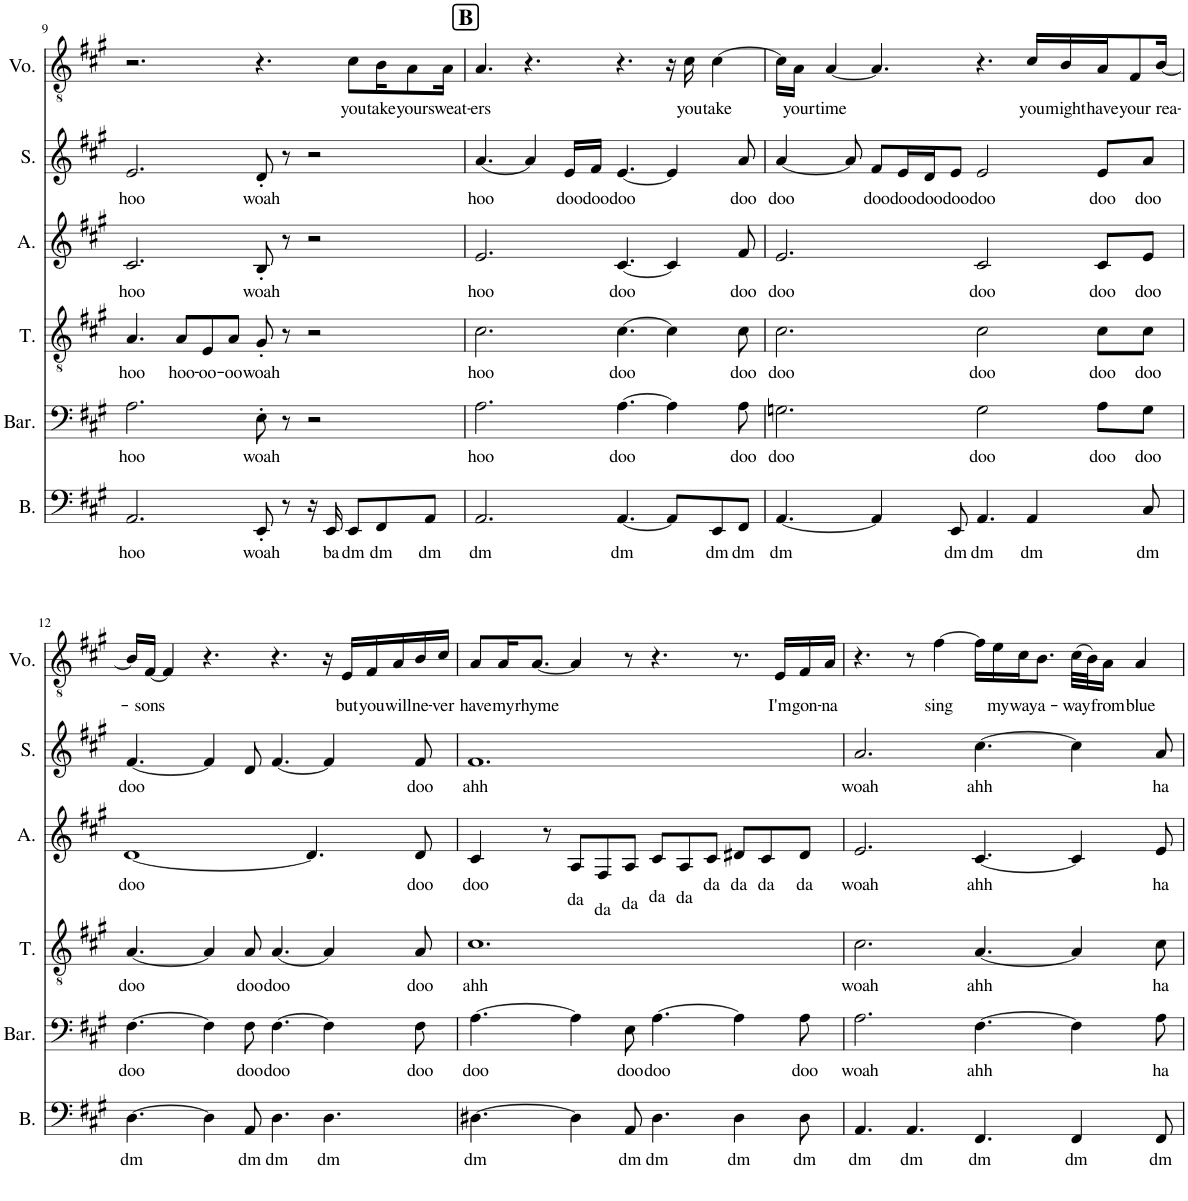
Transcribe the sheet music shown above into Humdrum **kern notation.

**kern	**text	**kern	**text	**kern	**text	**kern	**text	**kern	**text	**kern	**text
*part6	*part6	*part5	*part5	*part4	*part4	*part3	*part3	*part2	*part2	*part1	*part1
*staff6	*staff6	*staff5	*staff5	*staff4	*staff4	*staff3	*staff3	*staff2	*staff2	*staff1	*staff1
*I"Bass	*	*I"Baritone	*	*I"Tenor	*	*I"Alto	*	*I"Soprano	*	*I"Voice	*
*I'B.	*	*I'Bar.	*	*I'T.	*	*I'A.	*	*I'S.	*	*I'Vo.	*
!!LO:PB:g=z
*clefF4	*	*clefF4	*	*clefGv2	*	*clefG2	*	*clefG2	*	*clefGv2	*
*k[f#c#g#]	*	*k[f#c#g#]	*	*k[f#c#g#]	*	*k[f#c#g#]	*	*k[f#c#g#]	*	*k[f#c#g#]	*
*M12/8	*	*M12/8	*	*M12/8	*	*M12/8	*	*M12/8	*	*M12/8	*
=9	=9	=9	=9	=9	=9	=9	=9	=9	=9	=9	=9
!	!LO:LY:b	!	!LO:LY:b	!	!LO:LY:b	!	!LO:LY:b	!	!LO:LY:b	!	!
2.AA/	hoo	2.A\	hoo	4.A/	hoo	2.c#/	hoo	2.e/	hoo	2.r	.
!	!	!	!	!	!LO:LY:b	!	!	!	!	!	!
.	.	.	.	8A/L	hoo-	.	.	.	.	.	.
!	!	!	!	!	!LO:LY:b	!	!	!	!	!	!
.	.	.	.	8E/	-oo-	.	.	.	.	.	.
!	!	!	!	!	!LO:LY:b	!	!	!	!	!	!
.	.	.	.	8A/J	-oo	.	.	.	.	.	.
!	!LO:LY:b	!	!LO:LY:b	!	!LO:LY:b	!	!LO:LY:b	!	!LO:LY:b	!	!
8EE'/	woah	8E'\	woah	8G#'/	woah	8B'/	woah	8d'/	woah	4.r	.
8r	.	8r	.	8r	.	8r	.	8r	.	.	.
16r	.	2r	.	2r	.	2r	.	2r	.	.	.
!	!LO:LY:b	!	!	!	!	!	!	!	!	!	!
16EE/	ba	.	.	.	.	.	.	.	.	.	.
!	!LO:LY:b	!	!	!	!	!	!	!	!	!	!LO:LY:b
8EE/L	dm	.	.	.	.	.	.	.	.	8c#\L	you
!	!LO:LY:b	!	!	!	!	!	!	!	!	!	!LO:LY:b
8FF#/	dm	.	.	.	.	.	.	.	.	16B\K	take
!	!	!	!	!	!	!	!	!	!	!	!LO:LY:b
.	.	.	.	.	.	.	.	.	.	8A\	your
!	!LO:LY:b	!	!	!	!	!	!	!	!	!	!
8AA/J	dm	.	.	.	.	.	.	.	.	.	.
!	!	!	!	!	!	!	!	!	!	!	!LO:LY:b
.	.	.	.	.	.	.	.	.	.	16A\Jk	sweat-
!!LO:REH:place=s1:a:B:cj:fs=14:t=B
=10	=10	=10	=10	=10	=10	=10	=10	=10	=10	=10	=10
!	!LO:LY:b	!	!LO:LY:b	!	!LO:LY:b	!	!LO:LY:b	!	!LO:LY:b	!	!LO:LY:b
2.AA/	dm	2.A\	hoo	2.c#\	hoo	2.e/	hoo	[4.a/	hoo	4.A/	-ers
.	.	.	.	.	.	.	.	4a/]	.	4.r	.
!	!	!	!	!	!	!	!	!	!LO:LY:b	!	!
.	.	.	.	.	.	.	.	16e/LL	doo	.	.
!	!	!	!	!	!	!	!	!	!LO:LY:b	!	!
.	.	.	.	.	.	.	.	16f#/JJ	doo	.	.
!	!LO:LY:b	!	!LO:LY:b	!	!LO:LY:b	!	!LO:LY:b	!	!LO:LY:b	!	!
[4.AA/	dm	[4.A\	doo	[4.c#\	doo	[4.c#/	doo	[4.e/	doo	4.r	.
8AA/L]	.	4A\]	.	4c#\]	.	4c#/]	.	4e/]	.	16r	.
!	!	!	!	!	!	!	!	!	!	!	!LO:LY:b
.	.	.	.	.	.	.	.	.	.	16c#\	you
!	!LO:LY:b	!	!	!	!	!	!	!	!	!	!LO:LY:b
8EE/	dm	.	.	.	.	.	.	.	.	[4c#\	take
!	!LO:LY:b	!	!LO:LY:b	!	!LO:LY:b	!	!LO:LY:b	!	!LO:LY:b	!	!
8FF#/J	dm	8A\	doo	8c#\	doo	8f#/	doo	8a/	doo	.	.
=11	=11	=11	=11	=11	=11	=11	=11	=11	=11	=11	=11
!	!LO:LY:b	!	!LO:LY:b	!	!LO:LY:b	!	!LO:LY:b	!	!LO:LY:b	!	!
[4.AA/	dm	2.Gn\	doo	2.c#\	doo	2.e/	doo	[4a/	doo	16c#\LL]	.
!	!	!	!	!	!	!	!	!	!	!	!LO:LY:b
.	.	.	.	.	.	.	.	.	.	16A\JJ	your
!	!	!	!	!	!	!	!	!	!	!	!LO:LY:b
.	.	.	.	.	.	.	.	.	.	[4A/	time
.	.	.	.	.	.	.	.	8a/]	.	.	.
!	!	!	!	!	!	!	!	!	!LO:LY:b	!	!
4AA/]	.	.	.	.	.	.	.	8f#/L	doo	4.A/]	.
!	!	!	!	!	!	!	!	!	!LO:LY:b	!	!
.	.	.	.	.	.	.	.	16e/L	doo	.	.
!	!	!	!	!	!	!	!	!	!LO:LY:b	!	!
.	.	.	.	.	.	.	.	16d/J	doo	.	.
!	!LO:LY:b	!	!	!	!	!	!	!	!LO:LY:b	!	!
8EE/	dm	.	.	.	.	.	.	8e/J	doo	.	.
!	!LO:LY:b	!	!LO:LY:b	!	!LO:LY:b	!	!LO:LY:b	!	!LO:LY:b	!	!
4.AA/	dm	2G\	doo	2c#\	doo	2c#/	doo	2e/	doo	4.r	.
!	!LO:LY:b	!	!	!	!	!	!	!	!	!	!LO:LY:b
4AA/	dm	.	.	.	.	.	.	.	.	16c#/LL	you
!	!	!	!	!	!	!	!	!	!	!	!LO:LY:b
.	.	.	.	.	.	.	.	.	.	16B/	might
!	!	!	!LO:LY:b	!	!LO:LY:b	!	!LO:LY:b	!	!LO:LY:b	!	!LO:LY:b
.	.	8A\L	doo	8c#\L	doo	8c#/L	doo	8e/L	doo	16A/J	have
!	!	!	!	!	!	!	!	!	!	!	!LO:LY:b
.	.	.	.	.	.	.	.	.	.	8F#/	your
!	!LO:LY:b	!	!LO:LY:b	!	!LO:LY:b	!	!LO:LY:b	!	!LO:LY:b	!	!
8C#/	dm	8G\J	doo	8c#\J	doo	8e/J	doo	8a/J	doo	.	.
!	!	!	!	!	!	!	!	!	!	!	!LO:LY:b
.	.	.	.	.	.	.	.	.	.	[16B/Jk	rea-
!!LO:LB:g=z
=12	=12	=12	=12	=12	=12	=12	=12	=12	=12	=12	=12
!	!LO:LY:b	!	!LO:LY:b	!	!LO:LY:b	!	!LO:LY:b	!	!LO:LY:b	!	!
[4.D\	dm	[4.F#\	doo	[4.A/	doo	[1d	doo	[4.f#/	doo	16B/LL]	.
!	!	!	!	!	!	!	!	!	!	!	!LO:LY:b
.	.	.	.	.	.	.	.	.	.	[16F#/JJ	-sons
.	.	.	.	.	.	.	.	.	.	4F#/]	.
4D\]	.	4F#\]	.	4A/]	.	.	.	4f#/]	.	4.r	.
!	!LO:LY:b	!	!LO:LY:b	!	!LO:LY:b	!	!	!	!	!	!
8AA/	dm	8F#\	doo	8A/	doo	.	.	8d/	.	.	.
!	!LO:LY:b	!	!LO:LY:b	!	!LO:LY:b	!	!	!	!	!	!
4.D\	dm	[4.F#\	doo	[4.A/	doo	.	.	[4.f#/	.	4.r	.
.	.	.	.	.	.	4.d/]	.	.	.	.	.
!	!LO:LY:b	!	!	!	!	!	!	!	!	!	!
4.D\	dm	4F#\]	.	4A/]	.	.	.	4f#/]	.	16r	.
!	!	!	!	!	!	!	!	!	!	!	!LO:LY:b
.	.	.	.	.	.	.	.	.	.	16E/LL	but
!	!	!	!	!	!	!	!	!	!	!	!LO:LY:b
.	.	.	.	.	.	.	.	.	.	16F#/	you
!	!	!	!	!	!	!	!	!	!	!	!LO:LY:b
.	.	.	.	.	.	.	.	.	.	16A/	will
!	!	!	!LO:LY:b	!	!LO:LY:b	!	!LO:LY:b	!	!LO:LY:b	!	!LO:LY:b
.	.	8F#\	doo	8A/	doo	8d/	doo	8f#/	doo	16B/	ne-
!	!	!	!	!	!	!	!	!	!	!	!LO:LY:b
.	.	.	.	.	.	.	.	.	.	16c#/JJ	-ver
=13	=13	=13	=13	=13	=13	=13	=13	=13	=13	=13	=13
!	!LO:LY:b	!	!LO:LY:b	!	!LO:LY:b	!	!LO:LY:b	!	!LO:LY:b	!	!LO:LY:b
[4.D#X\	dm	[4.A\	doo	1.c#	ahh	4c#/	doo	1.f#	ahh	8A/L	have
!	!	!	!	!	!	!	!	!	!	!	!LO:LY:b
.	.	.	.	.	.	.	.	.	.	16A/K	my
!	!	!	!	!	!	!	!	!	!	!	!LO:LY:b
.	.	.	.	.	.	.	.	.	.	[8.A/J	rhyme
.	.	.	.	.	.	8r	.	.	.	.	.
!	!	!	!	!	!	!	!LO:LY:b	!	!	!	!
4D#\]	.	4A\]	.	.	.	8A/L	da	.	.	4A/]	.
!	!	!	!	!	!	!	!LO:LY:b	!	!	!	!
.	.	.	.	.	.	8F#/	da	.	.	.	.
!	!LO:LY:b	!	!LO:LY:b	!	!	!	!LO:LY:b	!	!	!	!
8AA/	dm	8E\	doo	.	.	8A/J	da	.	.	8r	.
!	!LO:LY:b	!	!LO:LY:b	!	!	!	!LO:LY:b	!	!	!	!
4.D#\	dm	[4.A\	doo	.	.	8c#/L	da	.	.	4.r	.
!	!	!	!	!	!	!	!LO:LY:b	!	!	!	!
.	.	.	.	.	.	8A/	da	.	.	.	.
!	!	!	!	!	!	!	!LO:LY:b	!	!	!	!
.	.	.	.	.	.	8c#/J	da	.	.	.	.
!	!LO:LY:b	!	!	!	!	!	!LO:LY:b	!	!	!	!
4D#\	dm	4A\]	.	.	.	8d#X/L	da	.	.	8.r	.
!	!	!	!	!	!	!	!LO:LY:b	!	!	!	!
.	.	.	.	.	.	8c#/	da	.	.	.	.
!	!	!	!	!	!	!	!	!	!	!	!LO:LY:b
.	.	.	.	.	.	.	.	.	.	16E/LL	I'm
!	!LO:LY:b	!	!LO:LY:b	!	!	!	!LO:LY:b	!	!	!	!LO:LY:b
8D#\	dm	8A\	doo	.	.	8d#/J	da	.	.	16F#/	gon-
!	!	!	!	!	!	!	!	!	!	!	!LO:LY:b
.	.	.	.	.	.	.	.	.	.	16A/JJ	-na
=14	=14	=14	=14	=14	=14	=14	=14	=14	=14	=14	=14
!	!LO:LY:b	!	!LO:LY:b	!	!LO:LY:b	!	!LO:LY:b	!	!LO:LY:b	!	!
4.AA/	dm	2.A\	woah	2.c#\	woah	2.e/	woah	2.a/	woah	4.r	.
!	!LO:LY:b	!	!	!	!	!	!	!	!	!	!
4.AA/	dm	.	.	.	.	.	.	.	.	8r	.
!	!	!	!	!	!	!	!	!	!	!	!LO:LY:b
.	.	.	.	.	.	.	.	.	.	[4f#\	sing
!	!LO:LY:b	!	!LO:LY:b	!	!LO:LY:b	!	!LO:LY:b	!	!LO:LY:b	!	!
4.FF#/	dm	[4.F#\	ahh	[4.A/	ahh	[4.c#/	ahh	[4.cc#\	ahh	16f#\LL]	.
!	!	!	!	!	!	!	!	!	!	!	!LO:LY:b
.	.	.	.	.	.	.	.	.	.	16e\	my
!	!	!	!	!	!	!	!	!	!	!	!LO:LY:b
.	.	.	.	.	.	.	.	.	.	16c#\J	way
!	!	!	!	!	!	!	!	!	!	!	!LO:LY:b
.	.	.	.	.	.	.	.	.	.	8.B\J	a-
!	!LO:LY:b	!	!	!	!	!	!	!	!	!	!LO:LY:b
4FF#/	dm	4F#\]	.	4A/]	.	4c#/]	.	4cc#\]	.	(32c#\LLL	-way
.	.	.	.	.	.	.	.	.	.	32B\J)	.
!	!	!	!	!	!	!	!	!	!	!	!LO:LY:b
.	.	.	.	.	.	.	.	.	.	16A\JJ	from
!	!	!	!	!	!	!	!	!	!	!	!LO:LY:b
.	.	.	.	.	.	.	.	.	.	4A/	blue
!	!LO:LY:b	!	!LO:LY:b	!	!LO:LY:b	!	!LO:LY:b	!	!LO:LY:b	!	!
8FF#/	dm	8A\	ha	8c#\	ha	8e/	ha	8a/	ha	.	.
=	=	=	=	=	=	=	=	=	=	=	=
*-	*-	*-	*-	*-	*-	*-	*-	*-	*-	*-	*-
